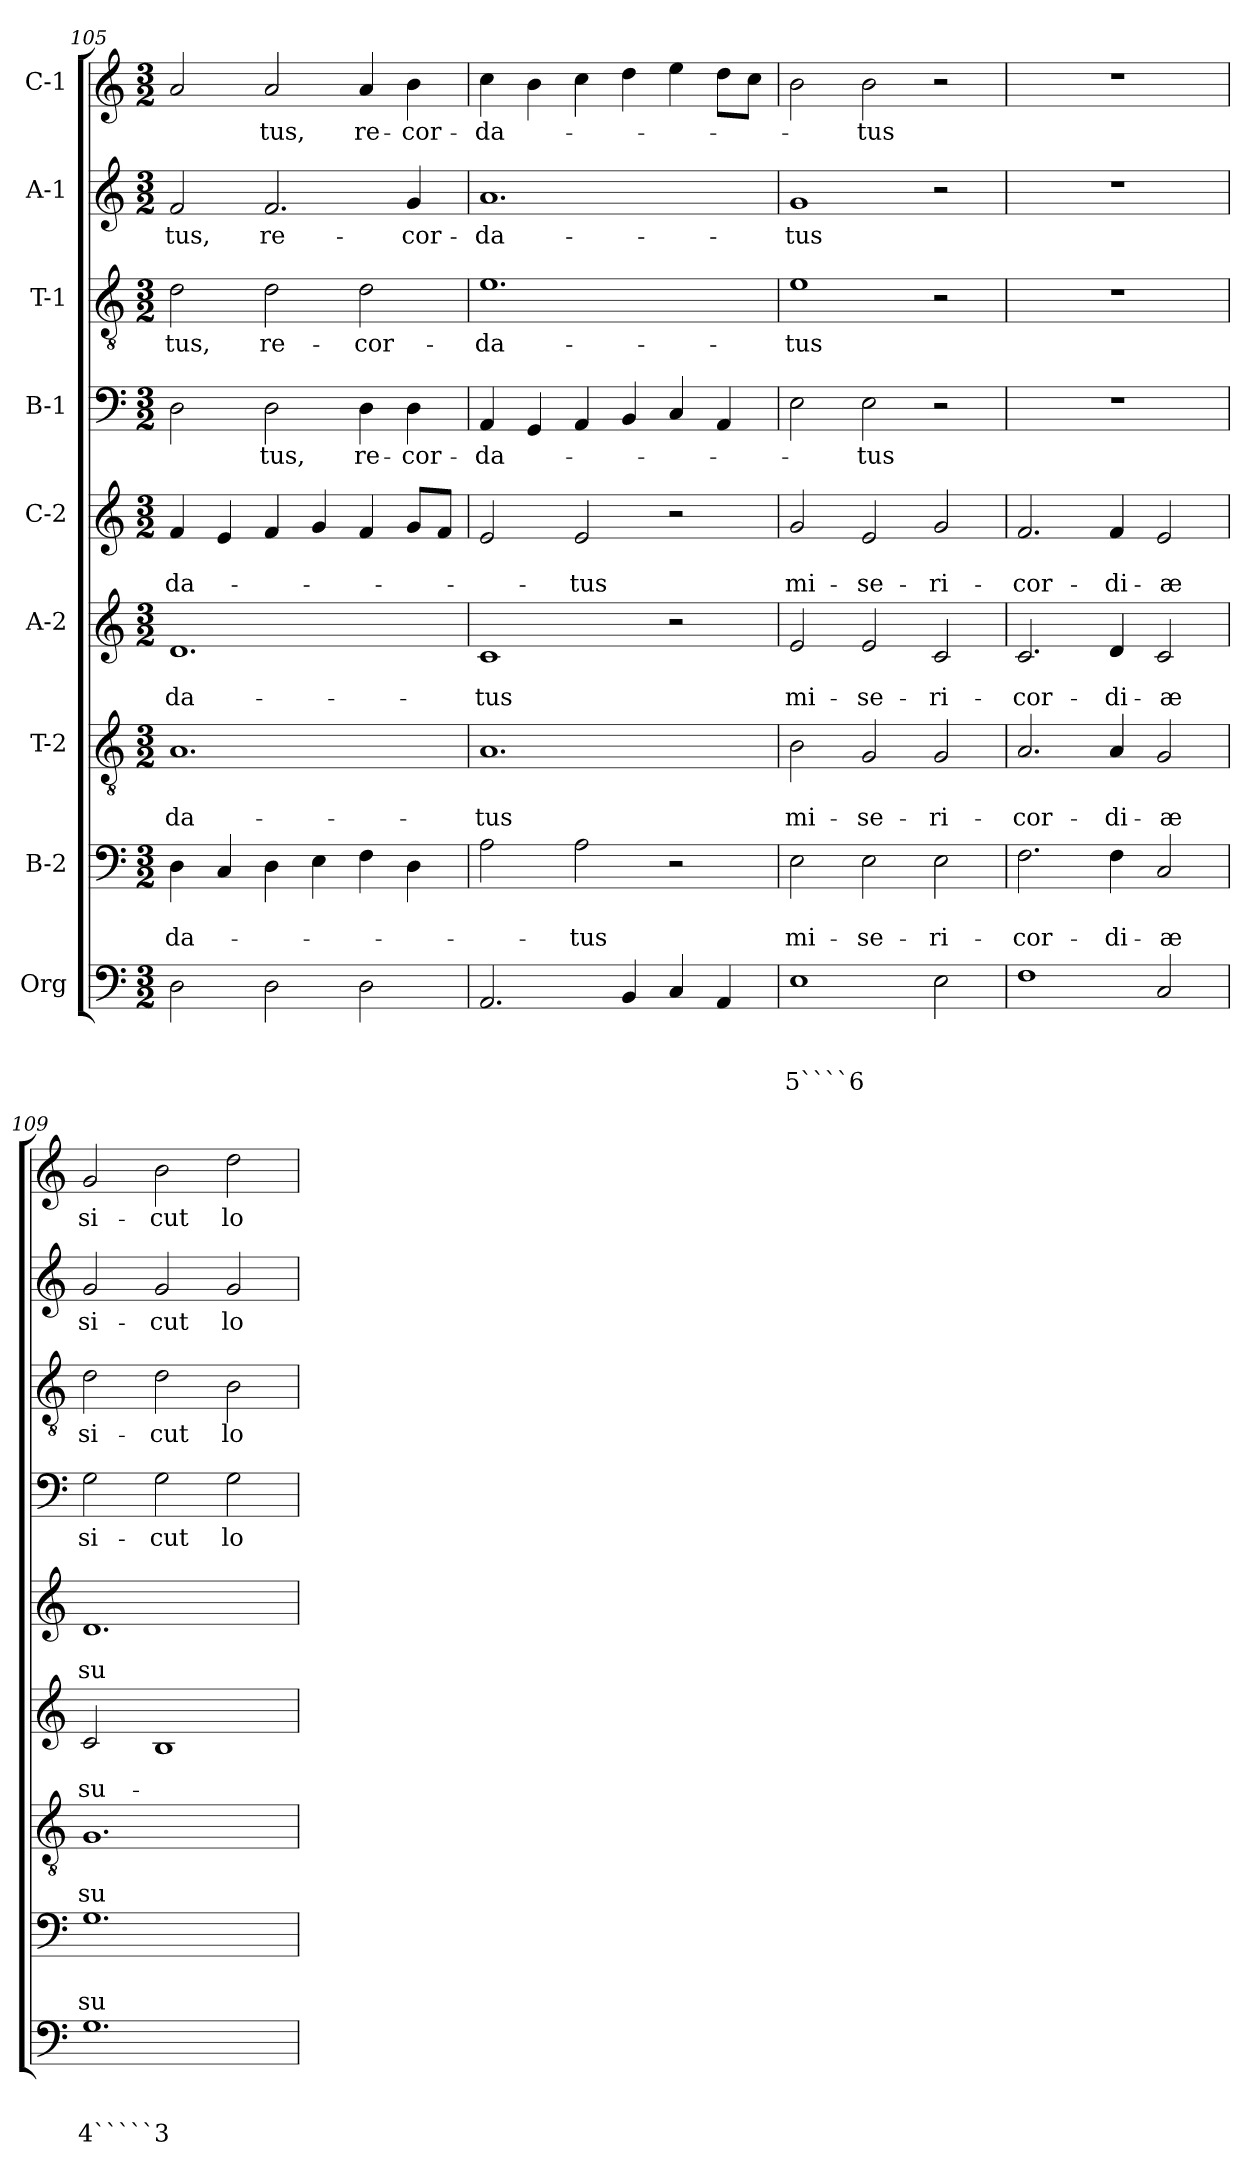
**kern	**text	**text	**text	**kern	**text	**text	**kern	**text	**text	**kern	**text	**text	**kern	**text	**text	**kern	**text	**kern	**text	**kern	**text	**kern	**text
*part9	*part9	*part9	*part9	*part8	*part8	*part8	*part7	*part7	*part7	*part6	*part6	*part6	*part5	*part5	*part5	*part4	*part4	*part3	*part3	*part2	*part2	*part1	*part1
*staff9	*staff9	*staff9	*staff9	*staff8	*staff8	*staff8	*staff7	*staff7	*staff7	*staff6	*staff6	*staff6	*staff5	*staff5	*staff5	*staff4	*staff4	*staff3	*staff3	*staff2	*staff2	*staff1	*staff1
*I"Org	*	*	*	*I"B-2	*	*	*I"T-2	*	*	*I"A-2	*	*	*I"C-2	*	*	*I"B-1	*	*I"T-1	*	*I"A-1	*	*I"C-1	*
*clefF4	*	*	*	*clefF4	*	*	*clefGv2	*	*	*clefG2	*	*	*clefG2	*	*	*clefF4	*	*clefGv2	*	*clefG2	*	*clefG2	*
*k[]	*	*	*	*k[]	*	*	*k[]	*	*	*k[]	*	*	*k[]	*	*	*k[]	*	*k[]	*	*k[]	*	*k[]	*
*C:	*	*	*	*C:	*	*	*C:	*	*	*C:	*	*	*C:	*	*	*C:	*	*C:	*	*C:	*	*C:	*
*M3/2	*	*	*	*M3/2	*	*	*M3/2	*	*	*M3/2	*	*	*M3/2	*	*	*M3/2	*	*M3/2	*	*M3/2	*	*M3/2	*
=105	=105	=105	=105	=105	=105	=105	=105	=105	=105	=105	=105	=105	=105	=105	=105	=105	=105	=105	=105	=105	=105	=105	=105
!	!	!	!	!	!	!LO:LY:b	!	!	!LO:LY:b	!	!	!LO:LY:b	!	!	!LO:LY:b	!	!	!	!LO:LY:b	!	!LO:LY:b	!	!
2D\	.	.	.	4D\	.	-da-	1.A	.	-da-	1.d	.	-da-	4f/	.	-da-	2D\	.	2d\	-tus,	2f/	-tus,	2a/	.
.	.	.	.	4C/	.	.	.	.	.	.	.	.	4e/	.	.	.	.	.	.	.	.	.	.
!	!	!	!	!	!	!	!	!	!	!	!	!	!	!	!	!	!LO:LY:b	!	!LO:LY:b	!	!LO:LY:b	!	!LO:LY:b
2D\	.	.	.	4D\	.	.	.	.	.	.	.	.	4f/	.	.	2D\	-tus,	2d\	re-	2.f/	re-	2a/	-tus,
.	.	.	.	4E\	.	.	.	.	.	.	.	.	4g/	.	.	.	.	.	.	.	.	.	.
!	!	!	!	!	!	!	!	!	!	!	!	!	!	!	!	!	!LO:LY:b	!	!LO:LY:b	!	!	!	!LO:LY:b
2D\	.	.	.	4F\	.	.	.	.	.	.	.	.	4f/	.	.	4D\	re-	2d\	-cor-	.	.	4a/	re-
!	!	!	!	!	!	!	!	!	!	!	!	!	!	!	!	!	!LO:LY:b	!	!	!	!LO:LY:b	!	!LO:LY:b
.	.	.	.	4D\	.	.	.	.	.	.	.	.	8g/L	.	.	4D\	-cor-	.	.	4g/	-cor-	4b\	-cor-
.	.	.	.	.	.	.	.	.	.	.	.	.	8f/J	.	.	.	.	.	.	.	.	.	.
=106	=106	=106	=106	=106	=106	=106	=106	=106	=106	=106	=106	=106	=106	=106	=106	=106	=106	=106	=106	=106	=106	=106	=106
!	!	!	!	!	!	!	!	!	!LO:LY:b	!	!	!LO:LY:b	!	!	!	!	!LO:LY:b	!	!LO:LY:b	!	!LO:LY:b	!	!LO:LY:b
2.AA/	.	.	.	2A\	.	.	1.A	.	-tus	1c	.	-tus	2e/	.	.	4AA/	-da-	1.e	-da-	1.a	-da-	4cc\	-da-
.	.	.	.	.	.	.	.	.	.	.	.	.	.	.	.	4GG/	.	.	.	.	.	4b\	.
!	!	!	!	!	!	!LO:LY:b	!	!	!	!	!	!	!	!	!LO:LY:b	!	!	!	!	!	!	!	!
.	.	.	.	2A\	.	-tus	.	.	.	.	.	.	2e/	.	-tus	4AA/	.	.	.	.	.	4cc\	.
4BB/	.	.	.	.	.	.	.	.	.	.	.	.	.	.	.	4BB/	.	.	.	.	.	4dd\	.
4C/	.	.	.	2r	.	.	.	.	.	2r	.	.	2r	.	.	4C/	.	.	.	.	.	4ee\	.
4AA/	.	.	.	.	.	.	.	.	.	.	.	.	.	.	.	4AA/	.	.	.	.	.	8dd\L	.
.	.	.	.	.	.	.	.	.	.	.	.	.	.	.	.	.	.	.	.	.	.	8cc\J	.
=107	=107	=107	=107	=107	=107	=107	=107	=107	=107	=107	=107	=107	=107	=107	=107	=107	=107	=107	=107	=107	=107	=107	=107
!	!	!	!LO:LY:b	!	!	!LO:LY:b	!	!	!LO:LY:b	!	!	!LO:LY:b	!	!	!LO:LY:b	!	!	!	!LO:LY:b	!	!LO:LY:b	!	!
1E	.	.	5````6	2E\	.	mi-	2B\	.	mi-	2e/	.	mi-	2g/	.	mi-	2E\	.	1e	-tus	1g	-tus	2b\	.
!	!	!	!	!	!	!LO:LY:b	!	!	!LO:LY:b	!	!	!LO:LY:b	!	!	!LO:LY:b	!	!LO:LY:b	!	!	!	!	!	!LO:LY:b
.	.	.	.	2E\	.	-se-	2G/	.	-se-	2e/	.	-se-	2e/	.	-se-	2E\	-tus	.	.	.	.	2b\	-tus
!	!	!	!	!	!	!LO:LY:b	!	!	!LO:LY:b	!	!	!LO:LY:b	!	!	!LO:LY:b	!	!	!	!	!	!	!	!
2E\	.	.	.	2E\	.	-ri-	2G/	.	-ri-	2c/	.	-ri-	2g/	.	-ri-	2r	.	2r	.	2r	.	2r	.
=108	=108	=108	=108	=108	=108	=108	=108	=108	=108	=108	=108	=108	=108	=108	=108	=108	=108	=108	=108	=108	=108	=108	=108
!	!	!	!	!	!	!LO:LY:b	!	!	!LO:LY:b	!	!	!LO:LY:b	!	!	!LO:LY:b	!	!	!	!	!	!	!	!
1F	.	.	.	2.F\	.	-cor-	2.A/	.	-cor-	2.c/	.	-cor-	2.f/	.	-cor-	1.r	.	1.r	.	1.r	.	1.r	.
!	!	!	!	!	!	!LO:LY:b	!	!	!LO:LY:b	!	!	!LO:LY:b	!	!	!LO:LY:b	!	!	!	!	!	!	!	!
.	.	.	.	4F\	.	-di-	4A/	.	-di-	4d/	.	-di-	4f/	.	-di-	.	.	.	.	.	.	.	.
!	!	!	!	!	!	!LO:LY:b	!	!	!LO:LY:b	!	!	!LO:LY:b	!	!	!LO:LY:b	!	!	!	!	!	!	!	!
2C/	.	.	.	2C/	.	-æ	2G/	.	-æ	2c/	.	-æ	2e/	.	-æ	.	.	.	.	.	.	.	.
=109	=109	=109	=109	=109	=109	=109	=109	=109	=109	=109	=109	=109	=109	=109	=109	=109	=109	=109	=109	=109	=109	=109	=109
!	!	!	!LO:LY:b	!	!	!LO:LY:b	!	!	!LO:LY:b	!	!	!LO:LY:b	!	!	!LO:LY:b	!	!LO:LY:b	!	!LO:LY:b	!	!LO:LY:b	!	!LO:LY:b
1.G	.	.	4`````3	1.G	.	su-	1.G	.	su-	2c/	.	su-	1.d	.	su-	2G\	si-	2d\	si-	2g/	si-	2g/	si-
!	!	!	!	!	!	!	!	!	!	!	!	!	!	!	!	!	!LO:LY:b	!	!LO:LY:b	!	!LO:LY:b	!	!LO:LY:b
.	.	.	.	.	.	.	.	.	.	1B	.	.	.	.	.	2G\	-cut	2d\	-cut	2g/	-cut	2b\	-cut
!	!	!	!	!	!	!	!	!	!	!	!	!	!	!	!	!	!LO:LY:b	!	!LO:LY:b	!	!LO:LY:b	!	!LO:LY:b
.	.	.	.	.	.	.	.	.	.	.	.	.	.	.	.	2G\	lo-	2B\	lo-	2g/	lo-	2dd\	lo-
=	=	=	=	=	=	=	=	=	=	=	=	=	=	=	=	=	=	=	=	=	=	=	=
*-	*-	*-	*-	*-	*-	*-	*-	*-	*-	*-	*-	*-	*-	*-	*-	*-	*-	*-	*-	*-	*-	*-	*-
